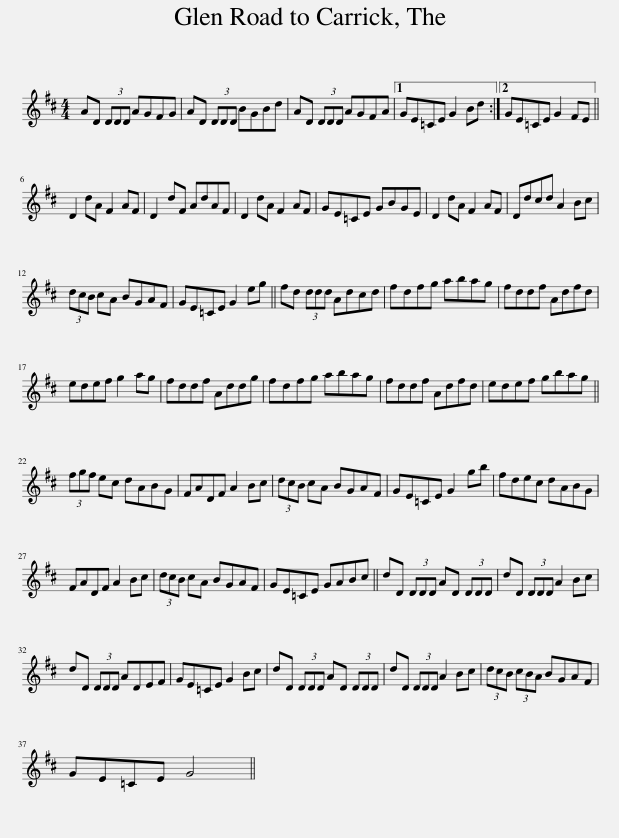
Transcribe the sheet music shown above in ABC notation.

X:1
L:1/8
M:4/4
I:linebreak $
K:D
V:1 treble
V:1
 AD (3DDD AGFG | AD (3DDD BGBd | AD (3DDD AGFA |1 GE=CE G2 Bd :|2 GE=CE G2 FE ||$ %5
 D2 dA F2 AF | D2 dF AdAF | D2 dA F2 AF | GE=CE GBGE | D2 dA F2 AF | %10
 Ddcd A2 Bc |$ (3dcB cA BGAF | GE=CE G2 eg || fd (3ddd Adcd | fdfg abag | %15
 fddf Adfd |$ edef g2 ag | fddf Addg | fdfg abag | fddf Adfd | %20
 edef gbag ||$ (3fgf ec dABG | FADF A2 Bc | (3dcB cA BGAF | GE=CE G2 gb | %25
 fdec dABG |$ FADF A2 Bc | (3dcB cA BGAF | GE=CE GABc || dD (3DDD AD (3DDD | %30
 dD (3DDD A2 Bc |$ dD (3DDD ADEF | GE=CE G2 Bc | dD (3DDD AD (3DDD | dD (3DDD A2 Bc | %35
 (3dcB (3cBA BGAF |$ GE=CE G4 || %37
